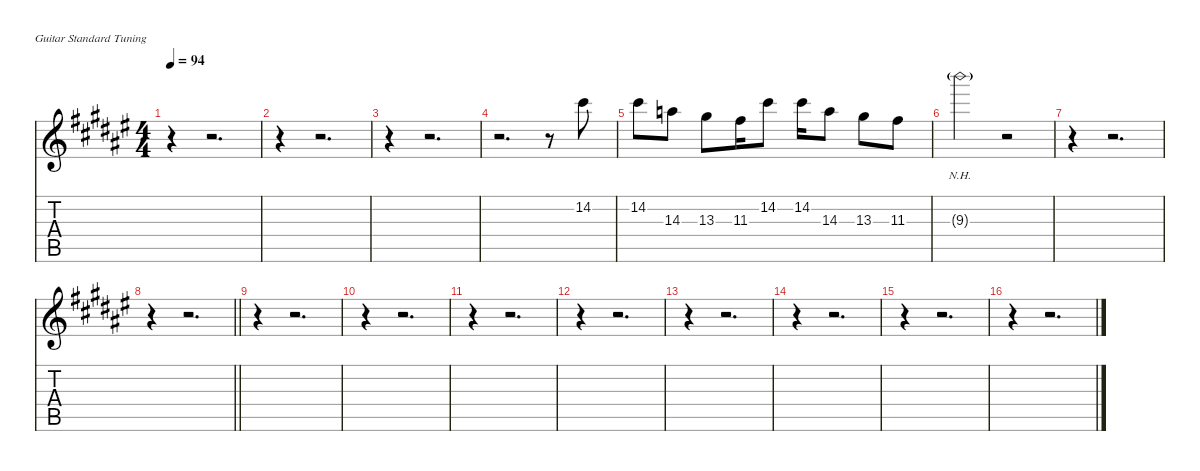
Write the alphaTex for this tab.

\defaultSystemsLayout 4
\hideDynamics
\bracketExtendMode nobrackets
\singleTrackTrackNamePolicy hidden
\multiTrackTrackNamePolicy hidden
\otherSystemsTrackNameOrientation horizontal
\track ("Johnny Marr (Solo)" "od.guit.") {instrument overdrivenguitar}
\staff {score tabs}
\tuning (E4 B3 G3 D3 A2 E2)
\ts (4 4)
\tempo 94
\clef g2
\ks f#
r.4{dy mf beam Down} r.2{d beam Down} |
r.4{beam Down} r.2{d beam Down} |
r.4{beam Down} r.2{d beam Down} |
r.2{d beam Down} r.8{beam Down} 14.2{acc #}.8{dy f beam Down} |
14.2{acc #}.8{beam Down} 14.3{acc forcenatural}.8{beam Down} 13.3{acc #}.8{beam Down} 11.3{acc #}.16{beam Down} 14.2{acc #}.8{beam Down} 14.2{acc #}.16{beam Down} 14.3{acc forcenatural}.8{beam Down} 13.3{acc #}.8{beam Down} 11.3{acc #}.8{beam Down} |
9.3{nh g acc forcenatural}.2{dy mf beam Down} r.2{beam Down} |
r.4{beam Down} r.2{d beam Down} |
\barLineRight lightlight
r.4{beam Down} r.2{d beam Down} |
r.4{beam Down} r.2{d beam Down} |
r.4{beam Down} r.2{d beam Down} |
r.4{beam Down} r.2{d beam Down} |
r.4{beam Down} r.2{d beam Down} |
r.4{beam Down} r.2{d beam Down} |
r.4{beam Down} r.2{d beam Down} |
r.4{beam Down} r.2{d beam Down} |
r.4{beam Down} r.2{d beam Down}
